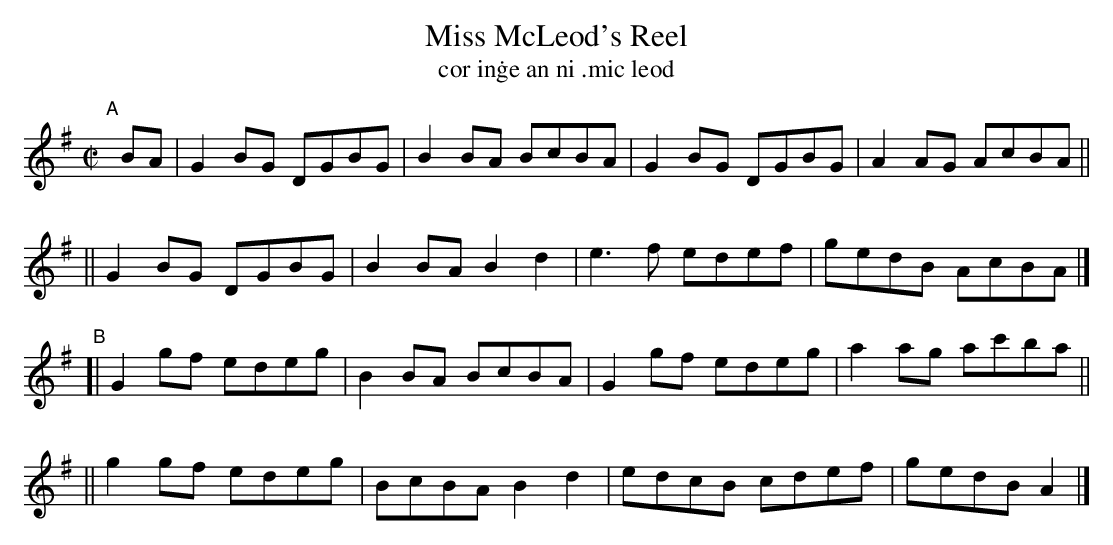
X:1
T: Miss McLeod's Reel
T: cor in\.ge an ni \.mic leod
M: C|
L: 1/8
K: G
"^A"[|] BA \
|  G2BG DGBG | B2BA BcBA | G2BG DGBG | A2AG AcBA ||
|| G2BG DGBG | B2BA B2d2 | e3f edef | gedB AcBA |]
"^B"\
[| G2gf edeg | B2BA BcBA | G2gf edeg | a2ag ac'ba ||
|| g2gf edeg | BcBA B2d2 | edcB cdef | gedB A2 |]
